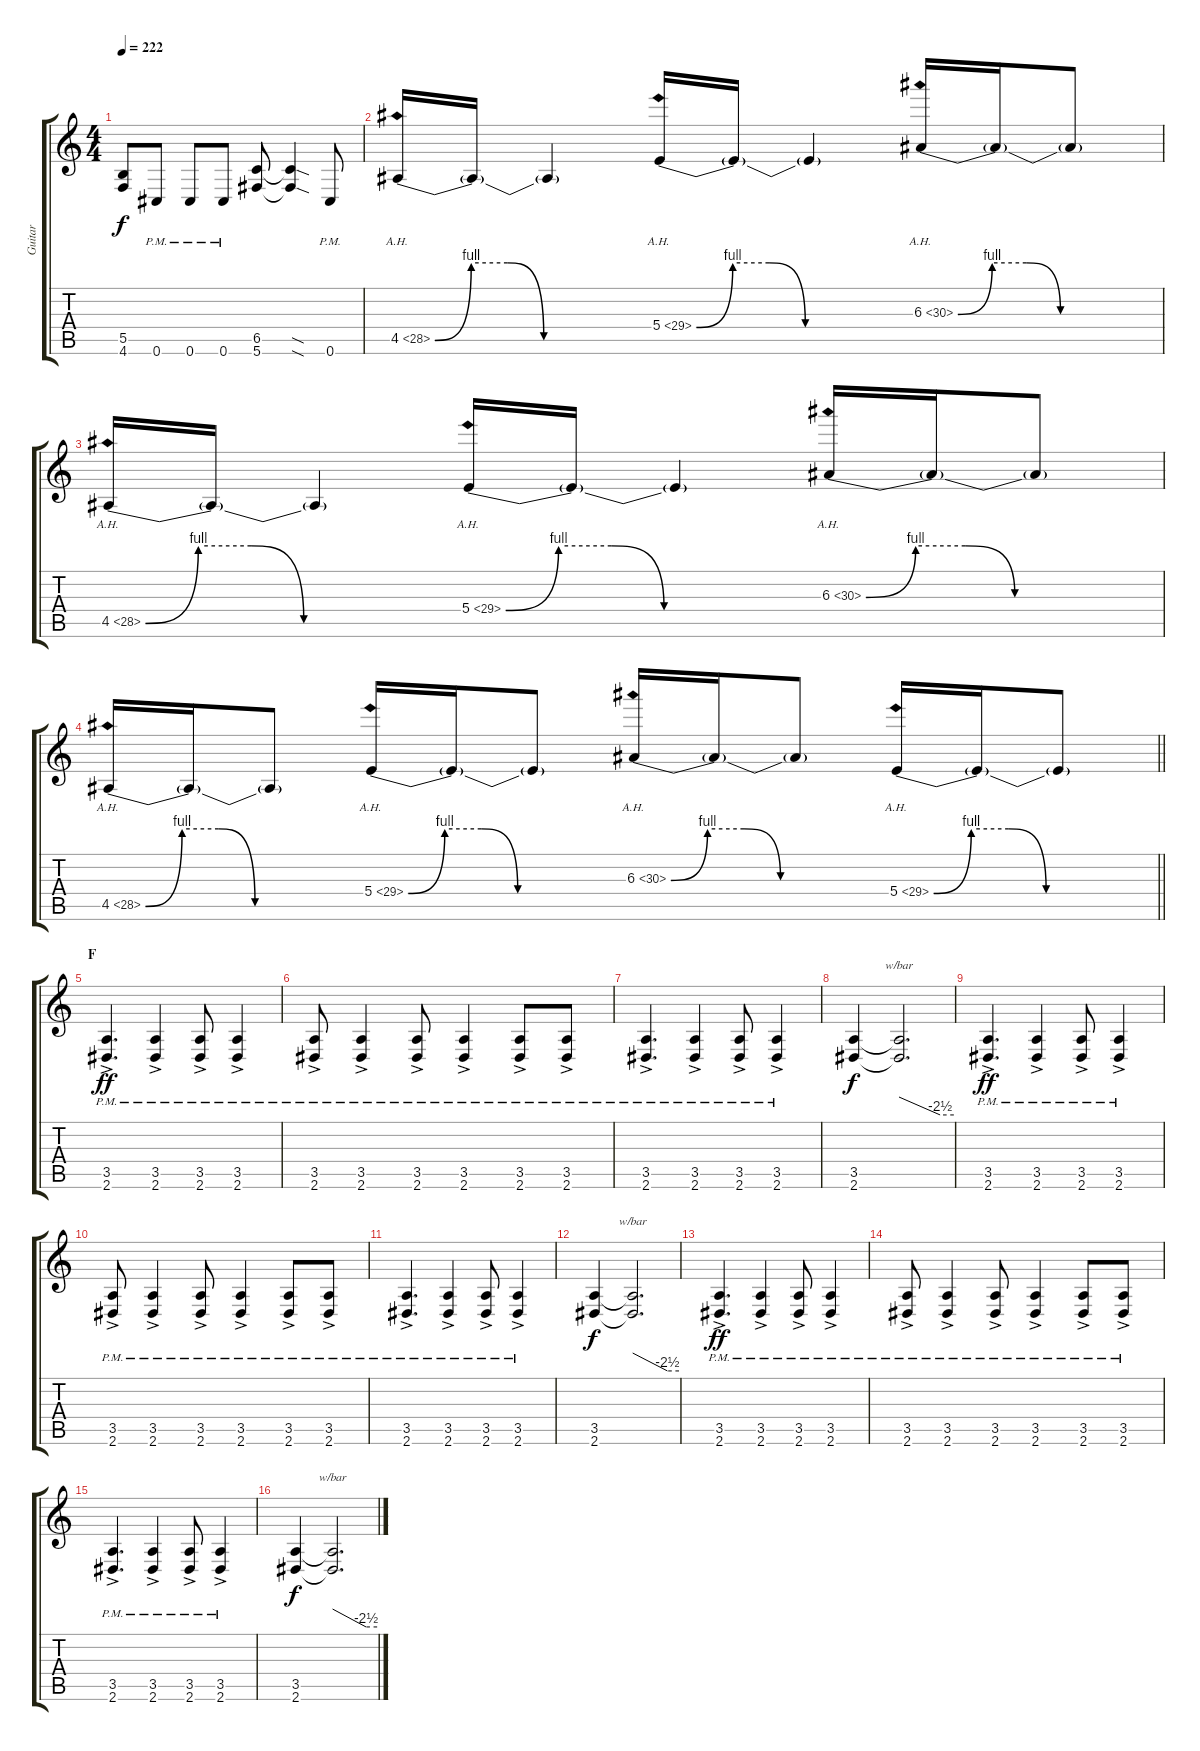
\track ("Guitar" "Guitar") {instrument distortionguitar}
\staff {score tabs}
\tuning (Db4 Ab3 E3 B2 Gb2 Db2) {hide}
\ts (4 4)
\tempo 222
\clef g2
\ks c
(5.5{t} 4.6{t}).8{dy f} 0.6{pm}.8 0.6{pm}.8 0.6{pm}.8 (6.5 5.6).8 (6.5{sod t} 5.6{sod t}).4 0.6{pm}.8 |
4.5{be (custom 0 0 10 4 20 4 30 0 60 0) ah 24}.16 4.5{t}.16 4.5{t}.4 5.4{be (custom 0 0 10 4 20 4 30 0 60 0) ah 24}.16 5.4{t}.16 5.4{t}.4 6.3{be (custom 0 0 10 4 20 4 30 0 60 0) ah 24}.16 6.3{t}.16 6.3{t}.8 |
4.5{be (custom 0 0 10 4 20 4 30 0 60 0) ah 24}.16 4.5{t}.16 4.5{t}.4 5.4{be (custom 0 0 10 4 20 4 30 0 60 0) ah 24}.16 5.4{t}.16 5.4{t}.4 6.3{be (custom 0 0 10 4 20 4 30 0 60 0) ah 24}.16 6.3{t}.16 6.3{t}.8 |
\barLineRight lightlight
4.5{be (custom 0 0 10 4 20 4 30 0 60 0) ah 24}.16 4.5{t}.16 4.5{t}.8 5.4{be (custom 0 0 10 4 20 4 30 0 60 0) ah 24}.16 5.4{t}.16 5.4{t}.8 6.3{be (custom 0 0 10 4 20 4 30 0 60 0) ah 24}.16 6.3{t}.16 6.3{t}.8 5.4{be (custom 0 0 10 4 20 4 30 0 60 0) ah 24}.16 5.4{t}.16 5.4{t}.8 |
\section ("" "F")
(3.5{ac pm} 2.6{ac pm}).4{d dy ff} (3.5{ac pm} 2.6{ac pm}).4 (3.5{ac pm} 2.6{ac pm}).8 (3.5{ac pm} 2.6{ac pm}).4 |
(3.5{ac pm} 2.6{ac pm}).8 (3.5{ac pm} 2.6{ac pm}).4 (3.5{ac pm} 2.6{ac pm}).8 (3.5{ac pm} 2.6{ac pm}).4 (3.5{ac pm} 2.6{ac pm}).8 (3.5{ac pm} 2.6{ac pm}).8 |
(3.5{ac pm} 2.6{ac pm}).4{d} (3.5{ac pm} 2.6{ac pm}).4 (3.5{ac pm} 2.6{ac pm}).8 (3.5{ac pm} 2.6{ac pm}).4 |
(3.5 2.6).4{dy f} (3.5{t} 2.6{t}).2{d tbe (custom default 0 0 45 -10 60 -10)} |
(3.5{ac pm} 2.6{ac pm}).4{d dy ff} (3.5{ac pm} 2.6{ac pm}).4 (3.5{ac pm} 2.6{ac pm}).8 (3.5{ac pm} 2.6{ac pm}).4 |
(3.5{ac pm} 2.6{ac pm}).8 (3.5{ac pm} 2.6{ac pm}).4 (3.5{ac pm} 2.6{ac pm}).8 (3.5{ac pm} 2.6{ac pm}).4 (3.5{ac pm} 2.6{ac pm}).8 (3.5{ac pm} 2.6{ac pm}).8 |
(3.5{ac pm} 2.6{ac pm}).4{d} (3.5{ac pm} 2.6{ac pm}).4 (3.5{ac pm} 2.6{ac pm}).8 (3.5{ac pm} 2.6{ac pm}).4 |
(3.5 2.6).4{dy f} (3.5{t} 2.6{t}).2{d tbe (custom default 0 0 45 -10 60 -10)} |
(3.5{ac pm} 2.6{ac pm}).4{d dy ff} (3.5{ac pm} 2.6{ac pm}).4 (3.5{ac pm} 2.6{ac pm}).8 (3.5{ac pm} 2.6{ac pm}).4 |
(3.5{ac pm} 2.6{ac pm}).8 (3.5{ac pm} 2.6{ac pm}).4 (3.5{ac pm} 2.6{ac pm}).8 (3.5{ac pm} 2.6{ac pm}).4 (3.5{ac pm} 2.6{ac pm}).8 (3.5{ac pm} 2.6{ac pm}).8 |
(3.5{ac pm} 2.6{ac pm}).4{d} (3.5{ac pm} 2.6{ac pm}).4 (3.5{ac pm} 2.6{ac pm}).8 (3.5{ac pm} 2.6{ac pm}).4 |
(3.5 2.6).4{dy f} (3.5{t} 2.6{t}).2{d tbe (custom default 0 0 45 -10 60 -10)}
